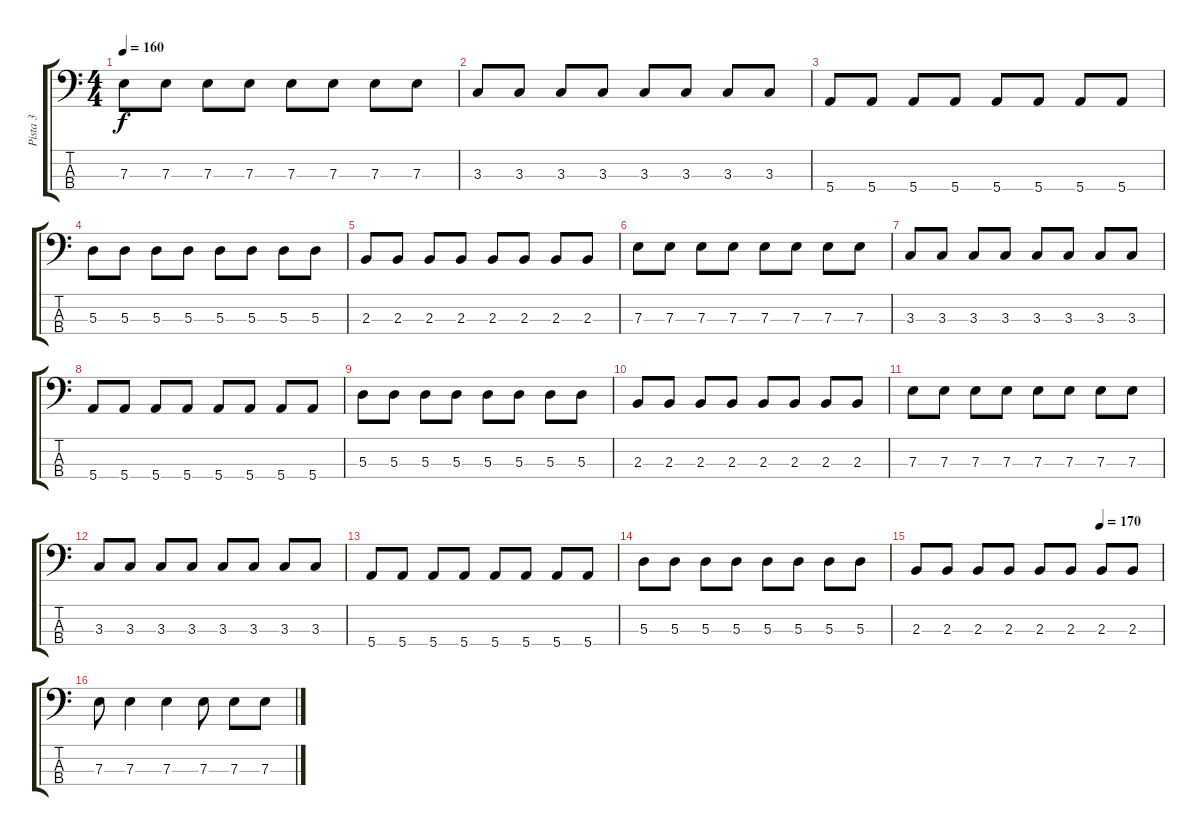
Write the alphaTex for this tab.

\track ("Pista 3" "Pista 3") {instrument electricbasspick}
\staff {score tabs}
\tuning (G2 D2 A1 E1) {hide}
\ts (4 4)
\tempo 160
\clef f4
\ks c
7.3.8{dy f} 7.3.8 7.3.8 7.3.8 7.3.8 7.3.8 7.3.8 7.3.8 |
3.3.8 3.3.8 3.3.8 3.3.8 3.3.8 3.3.8 3.3.8 3.3.8 |
5.4.8 5.4.8 5.4.8 5.4.8 5.4.8 5.4.8 5.4.8 5.4.8 |
5.3.8 5.3.8 5.3.8 5.3.8 5.3.8 5.3.8 5.3.8 5.3.8 |
2.3.8 2.3.8 2.3.8 2.3.8 2.3.8 2.3.8 2.3.8 2.3.8 |
7.3.8 7.3.8 7.3.8 7.3.8 7.3.8 7.3.8 7.3.8 7.3.8 |
3.3.8 3.3.8 3.3.8 3.3.8 3.3.8 3.3.8 3.3.8 3.3.8 |
5.4.8 5.4.8 5.4.8 5.4.8 5.4.8 5.4.8 5.4.8 5.4.8 |
5.3.8 5.3.8 5.3.8 5.3.8 5.3.8 5.3.8 5.3.8 5.3.8 |
2.3.8 2.3.8 2.3.8 2.3.8 2.3.8 2.3.8 2.3.8 2.3.8 |
7.3.8 7.3.8 7.3.8 7.3.8 7.3.8 7.3.8 7.3.8 7.3.8 |
3.3.8 3.3.8 3.3.8 3.3.8 3.3.8 3.3.8 3.3.8 3.3.8 |
5.4.8 5.4.8 5.4.8 5.4.8 5.4.8 5.4.8 5.4.8 5.4.8 |
5.3.8 5.3.8 5.3.8 5.3.8 5.3.8 5.3.8 5.3.8 5.3.8 |
\tempo (170 0.75)
2.3.8 2.3.8 2.3.8 2.3.8 2.3.8 2.3.8 2.3.8 2.3.8 |
7.3.8 7.3.4 7.3.4 7.3.8 7.3.8 7.3.8
